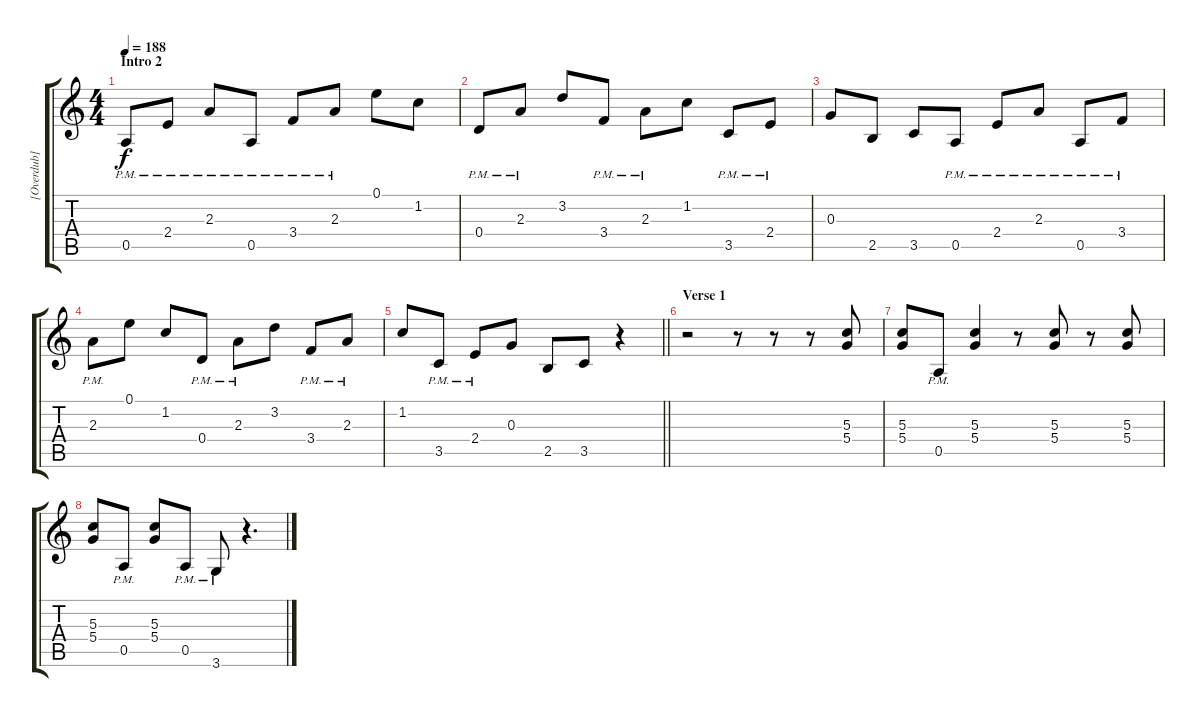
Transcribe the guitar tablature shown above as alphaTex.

\track ("[Overdub]" "[Overdub]") {instrument distortionguitar}
\staff {score tabs}
\tuning (E4 B3 G3 D3 A2 E2) {hide}
\ts (4 4)
\section ("" "Intro 2")
\tempo 188
\clef g2
\ks c
0.5{pm}.8{dy f balance 15} 2.4{pm}.8 2.3{pm}.8 0.5{pm}.8 3.4{pm}.8 2.3{pm}.8 0.1.8 1.2.8 |
0.4{pm}.8 2.3{pm}.8 3.2.8 3.4{pm}.8 2.3{pm}.8 1.2.8 3.5{pm}.8 2.4{pm}.8 |
0.3.8 2.5.8 3.5.8 0.5{pm}.8 2.4{pm}.8 2.3{pm}.8 0.5{pm}.8 3.4{pm}.8 |
2.3{pm}.8 0.1.8 1.2.8 0.4{pm}.8 2.3{pm}.8 3.2.8 3.4{pm}.8 2.3{pm}.8 |
\barLineRight lightlight
1.2.8 3.5{pm}.8 2.4{pm}.8 0.3.8 2.5.8 3.5.8 r.4 |
\section ("" "Verse 1")
r.2 r.8 r.8 r.8 (5.3 5.4).8 |
(5.3 5.4).8 0.5{pm}.8 (5.3 5.4).4 r.8 (5.3 5.4).8 r.8 (5.3 5.4).8 |
(5.3 5.4).8 0.5{pm}.8 (5.3 5.4).8 0.5{pm}.8 3.6{pm}.8 r.4{d}
